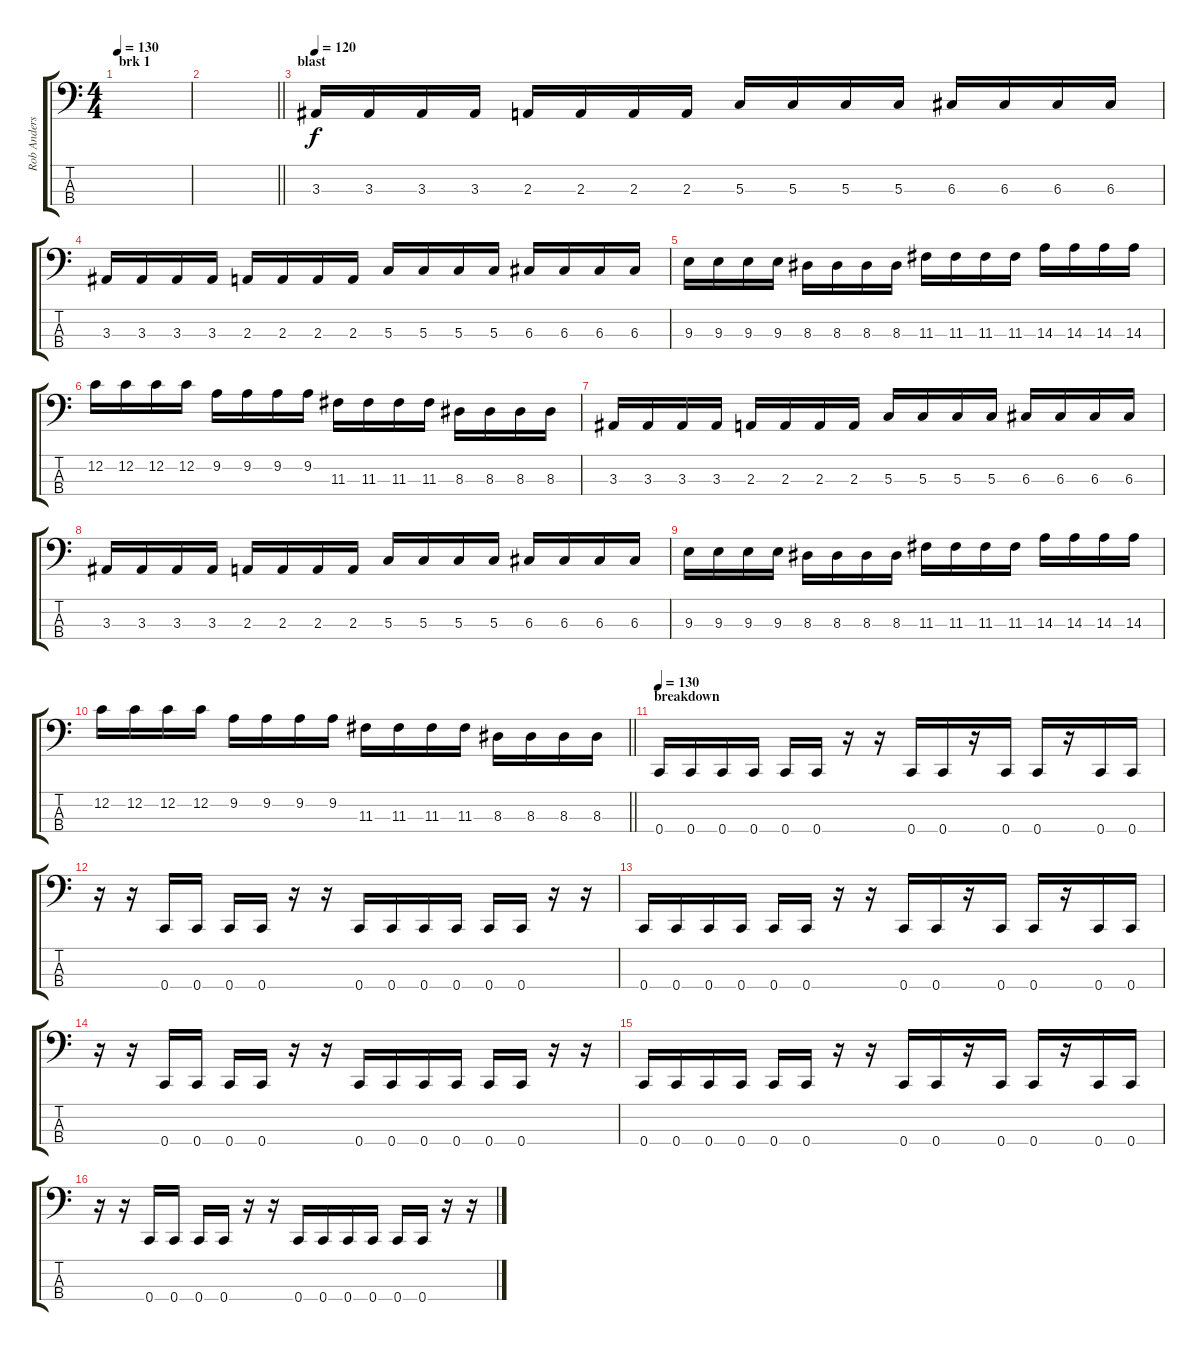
\track ("Rob Anderson" "Rob Anders") {instrument electricbasspick}
\staff {score tabs}
\tuning (F2 C2 G1 C1) {hide}
\ts (4 4)
\section ("" "brk 1")
\tempo 130
\clef f4
\ks c
|
\barLineRight lightlight
|
\section ("" "blast")
\tempo 120
3.3.16 3.3.16 3.3.16 3.3.16 2.3.16 2.3.16 2.3.16 2.3.16 5.3.16 5.3.16 5.3.16 5.3.16 6.3.16 6.3.16 6.3.16 6.3.16 |
3.3.16 3.3.16 3.3.16 3.3.16 2.3.16 2.3.16 2.3.16 2.3.16 5.3.16 5.3.16 5.3.16 5.3.16 6.3.16 6.3.16 6.3.16 6.3.16 |
9.3.16 9.3.16 9.3.16 9.3.16 8.3.16 8.3.16 8.3.16 8.3.16 11.3.16 11.3.16 11.3.16 11.3.16 14.3.16 14.3.16 14.3.16 14.3.16 |
12.2.16 12.2.16 12.2.16 12.2.16 9.2.16 9.2.16 9.2.16 9.2.16 11.3.16 11.3.16 11.3.16 11.3.16 8.3.16 8.3.16 8.3.16 8.3.16 |
3.3.16 3.3.16 3.3.16 3.3.16 2.3.16 2.3.16 2.3.16 2.3.16 5.3.16 5.3.16 5.3.16 5.3.16 6.3.16 6.3.16 6.3.16 6.3.16 |
3.3.16 3.3.16 3.3.16 3.3.16 2.3.16 2.3.16 2.3.16 2.3.16 5.3.16 5.3.16 5.3.16 5.3.16 6.3.16 6.3.16 6.3.16 6.3.16 |
9.3.16 9.3.16 9.3.16 9.3.16 8.3.16 8.3.16 8.3.16 8.3.16 11.3.16 11.3.16 11.3.16 11.3.16 14.3.16 14.3.16 14.3.16 14.3.16 |
\barLineRight lightlight
12.2.16 12.2.16 12.2.16 12.2.16 9.2.16 9.2.16 9.2.16 9.2.16 11.3.16 11.3.16 11.3.16 11.3.16 8.3.16 8.3.16 8.3.16 8.3.16 |
\section ("" "breakdown")
\tempo 130
0.4.16 0.4.16 0.4.16 0.4.16 0.4.16 0.4.16 r.16 r.16 0.4.16 0.4.16 r.16 0.4.16 0.4.16 r.16 0.4.16 0.4.16 |
r.16 r.16 0.4.16 0.4.16 0.4.16 0.4.16 r.16 r.16 0.4.16 0.4.16 0.4.16 0.4.16 0.4.16 0.4.16 r.16 r.16 |
0.4.16 0.4.16 0.4.16 0.4.16 0.4.16 0.4.16 r.16 r.16 0.4.16 0.4.16 r.16 0.4.16 0.4.16 r.16 0.4.16 0.4.16 |
r.16 r.16 0.4.16 0.4.16 0.4.16 0.4.16 r.16 r.16 0.4.16 0.4.16 0.4.16 0.4.16 0.4.16 0.4.16 r.16 r.16 |
0.4.16 0.4.16 0.4.16 0.4.16 0.4.16 0.4.16 r.16 r.16 0.4.16 0.4.16 r.16 0.4.16 0.4.16 r.16 0.4.16 0.4.16 |
r.16 r.16 0.4.16 0.4.16 0.4.16 0.4.16 r.16 r.16 0.4.16 0.4.16 0.4.16 0.4.16 0.4.16 0.4.16 r.16 r.16
